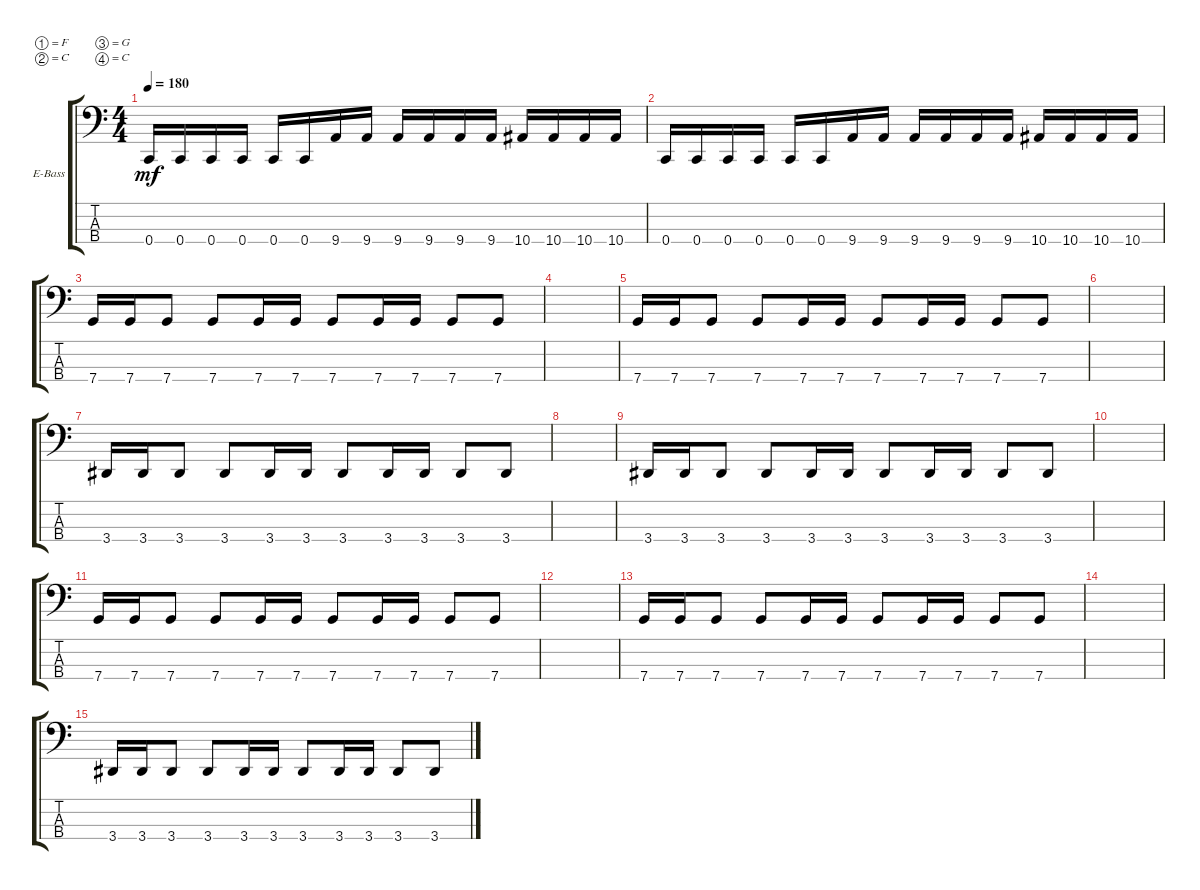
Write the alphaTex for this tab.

\defaultSystemsLayout 4
\bracketExtendMode groupsimilarinstruments
\firstSystemTrackNameOrientation horizontal
\otherSystemsTrackNameOrientation horizontal
\track ("Electric Bass" "E-Bass") {instrument electricbassfinger}
\staff {score tabs}
\tuning (F2 C2 G1 C1)
\ts (4 4)
\tempo 180
\clef f4
\scale
0.333333
\ks c
0.4.16{dy mf} 0.4.16 0.4.16 0.4.16 0.4.16 0.4.16 9.4.16 9.4.16 9.4.16 9.4.16 9.4.16 9.4.16 10.4.16 10.4.16 10.4.16 10.4.16 |
\scale
0.333333 0.4.16 0.4.16 0.4.16 0.4.16 0.4.16 0.4.16 9.4.16 9.4.16 9.4.16 9.4.16 9.4.16 9.4.16 10.4.16 10.4.16 10.4.16 10.4.16 |
\scale
0.333333 7.4.16 7.4.16 7.4.8 7.4.8 7.4.16 7.4.16 7.4.8 7.4.16 7.4.16 7.4.8 7.4.8 |
\scale
0.333333 |
\scale
0.333333 7.4.16 7.4.16 7.4.8 7.4.8 7.4.16 7.4.16 7.4.8 7.4.16 7.4.16 7.4.8 7.4.8 |
\scale
0.333333 |
\scale
0.333333 3.4.16 3.4.16 3.4.8 3.4.8 3.4.16 3.4.16 3.4.8 3.4.16 3.4.16 3.4.8 3.4.8 |
\scale
0.333333 |
\scale
0.333333 3.4.16 3.4.16 3.4.8 3.4.8 3.4.16 3.4.16 3.4.8 3.4.16 3.4.16 3.4.8 3.4.8 |
\scale
0.333333 |
\scale
0.333333 7.4.16 7.4.16 7.4.8 7.4.8 7.4.16 7.4.16 7.4.8 7.4.16 7.4.16 7.4.8 7.4.8 |
\scale
0.333333 |
\scale
0.333333 7.4.16 7.4.16 7.4.8 7.4.8 7.4.16 7.4.16 7.4.8 7.4.16 7.4.16 7.4.8 7.4.8 |
\scale
0.333333 |
\scale
0.333333 3.4.16 3.4.16 3.4.8 3.4.8 3.4.16 3.4.16 3.4.8 3.4.16 3.4.16 3.4.8 3.4.8 |
\scale
0.333333
